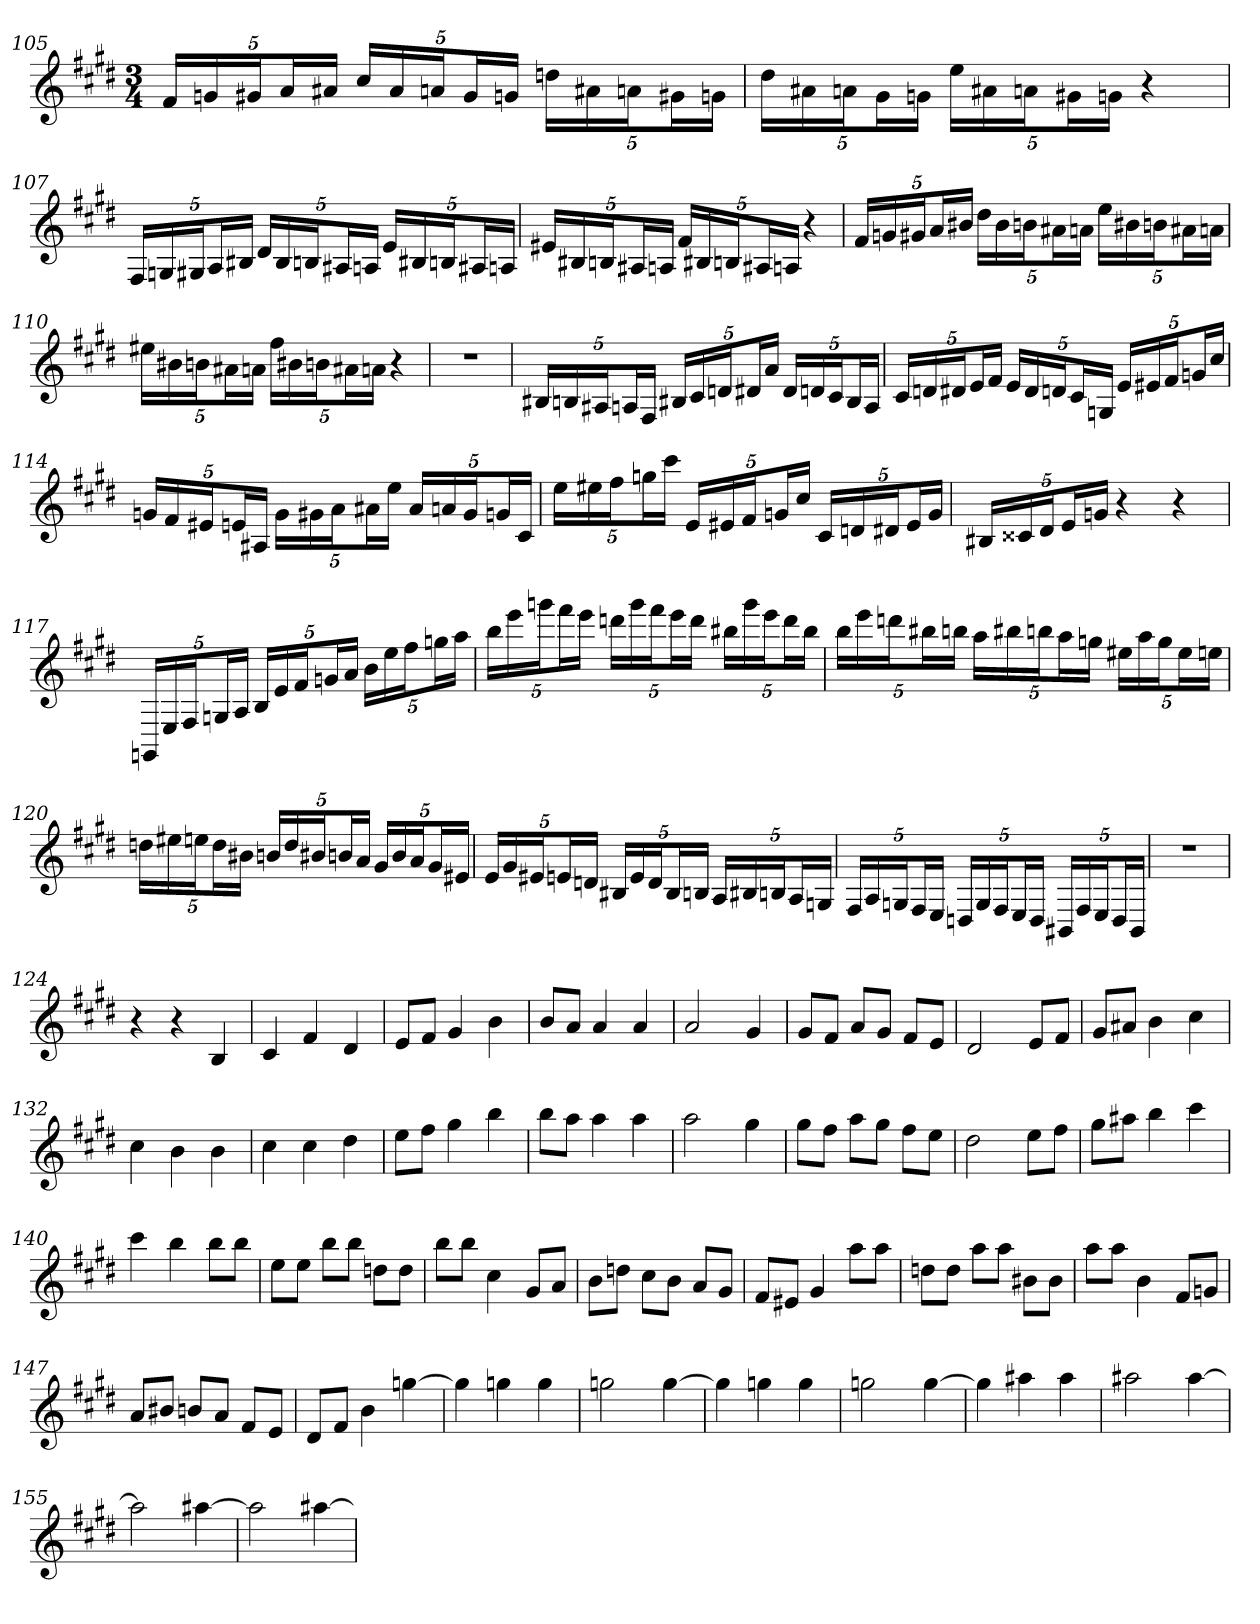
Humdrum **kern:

**kern
*part1
*staff1
*clefG2
*k[f#c#g#d#]
*E:
*M3/4
=105
20f#/LL
20gn/
20g#X/J
20a/L
20a#X/JJ
20cc#/LL
20a#/
20an/J
20g#/L
20gn/JJ
20ddn\LL
20a#X\
20an\J
20g#X\L
20gn\JJ
=106
20dd#\LL
20a#X\
20an\J
20g#\L
20gn\JJ
20ee\LL
20a#X\
20an\J
20g#X\L
20gn\JJ
4r
=107
20F#/LL
20Gn/
20G#X/J
20A/L
20B#X/JJ
20d#/LL
20B#/
20Bn/J
20A#X/L
20An/JJ
20e/LL
20B#X/
20Bn/J
20A#X/L
20An/JJ
=108
20e#X/LL
20B#X/
20Bn/J
20A#X/L
20An/JJ
20f#/LL
20B#X/
20Bn/J
20A#X/L
20An/JJ
4r
=109
20f#/LL
20gn/
20g#X/J
20a/L
20b#X/JJ
20dd#\LL
20b#\
20bn\J
20a#X\L
20an\JJ
20ee\LL
20b#X\
20bn\J
20a#X\L
20an\JJ
=110
20ee#X\LL
20b#X\
20bn\J
20a#X\L
20an\JJ
20ff#\LL
20b#X\
20bn\J
20a#X\L
20an\JJ
4r
=111
2.r
=112
20B#X/LL
20Bn/
20A#X/J
20An/L
20F#/JJ
20B#X/LL
20c#/
20dn/J
20d#X/L
20a/JJ
20d#/LL
20dn/
20c#/J
20B#/L
20A/JJ
=113
20c#/LL
20dn/
20d#X/J
20e/L
20f#/JJ
20e/LL
20d#/
20dn/J
20c#/L
20Gn/JJ
20e/LL
20e#X/
20f#/J
20gn/L
20cc#/JJ
=114
20gn/LL
20f#/
20e#X/J
20en/L
20A#X/JJ
20g\LL
20g#X\
20a\J
20a#X\L
20ee\JJ
20a#/LL
20an/
20g#/J
20gn/L
20c#/JJ
=115
20ee\LL
20ee#X\
20ff#\J
20ggn\L
20ccc#\JJ
20e/LL
20e#X/
20f#/J
20gn/L
20cc#/JJ
20c#/LL
20dn/
20d#X/J
20e#/L
20g/JJ
=116
20B#X/LL
20c##X/
20d#/J
20e/L
20gn/JJ
4r
4r
=117
20GGn/LL
20E/
20F#/J
20Gn/L
20A/JJ
20B/LL
20e/
20f#/J
20gn/L
20a/JJ
20b\LL
20ee\
20ff#\J
20ggn\L
20aa\JJ
=118
20bb\LL
20eee\
20gggn\J
20fff#\L
20eee\JJ
20dddn\LL
20ggg\
20fff#\J
20eee\L
20ddd\JJ
20bb#X\LL
20ggg\
20eee\J
20ddd\L
20bb#\JJ
=119
20bb\LL
20eee\
20dddn\J
20bb#X\L
20bbn\JJ
20aa\LL
20bb#X\
20bbn\J
20aa\L
20ggn\JJ
20ee#X\LL
20aa\
20gg\J
20ee#\L
20een\JJ
=120
20ddn\LL
20ee#X\
20een\J
20dd\L
20b#X\JJ
20bn/LL
20dd/
20b#X/J
20bn/L
20a/JJ
20g#/LL
20b/
20a/J
20g#/L
20e#X/JJ
=121
20e/LL
20g#/
20e#X/J
20en/L
20dn/JJ
20B#X/LL
20e/
20d/J
20B#/L
20Bn/JJ
20A/LL
20B#X/
20Bn/J
20A/L
20Gn/JJ
=122
20F#/LL
20A/
20Gn/J
20F#/L
20E/JJ
20Dn/LL
20G/
20F#/J
20E/L
20D/JJ
20BB#X/LL
20F#/
20E/J
20D/L
20BB#/JJ
=123
2.r
=124
4r
4r
4B
=125
4c#
4f#
4d#
=126
8e/L
8f#/J
4g#
4b
=127
8b/L
8a/J
4a
4a
=128
2a
4g#
=129
8g#/L
8f#/J
8a/L
8g#/J
8f#/L
8e/J
=130
2d#
8e/L
8f#/J
=131
8g#/L
8a#X/J
4b
4cc#
=132
4cc#
4b
4b
=133
4cc#
4cc#
4dd#
=134
8ee\L
8ff#\J
4gg#
4bb
=135
8bb\L
8aa\J
4aa
4aa
=136
2aa
4gg#
=137
8gg#\L
8ff#\J
8aa\L
8gg#\J
8ff#\L
8ee\J
=138
2dd#
8ee\L
8ff#\J
=139
8gg#\L
8aa#X\J
4bb
4ccc#
=140
4ccc#
4bb
8bb\L
8bb\J
=141
8ee\L
8ee\J
8bb\L
8bb\J
8ddn\L
8dd\J
=142
8bb\L
8bb\J
4cc#
8g#/L
8a/J
=143
8b\L
8ddn\J
8cc#\L
8b\J
8a/L
8g#/J
=144
8f#/L
8e#X/J
4g#
8aa\L
8aa\J
=145
8ddn\L
8dd\J
8aa\L
8aa\J
8b#X\L
8b#\J
=146
8aa\L
8aa\J
4b
8f#/L
8gn/J
=147
8a/L
8b#X/J
8bn/L
8a/J
8f#/L
8e/J
=148
8d#/L
8f#/J
4b
[4ggn
=149
4gg]
4ggn
4gg
=150
2ggn
[4gg
=151
4gg]
4ggn
4gg
=152
2ggn
[4gg
=153
4gg]
4aa#X
4aa#
=154
2aa#X
[4aa#
=155
2aa#]
[4aa#X
=156
2aa#]
[4aa#X
=
*-
